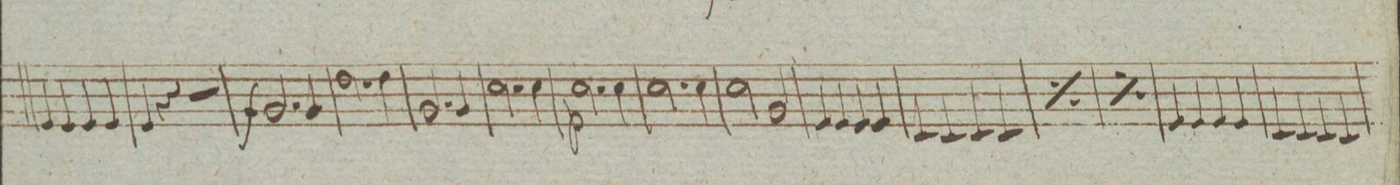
**kern	**dynam
*I"Corno 2do in C:	*
*clefG2	*
*k[]	*
*met(c|)	*
*M2/2	*
4e/	.
4e/	.
4e/	.
4e/	.
=33	=33
4e/	.
4r	.
2r	.
=34	=34
2.g/	f
4g/	.
=35	=35
2.dd\	.
4dd\	.
=36	=36
2.g/	.
4g/	.
=37	=37
2.cc\	.
4cc\	.
=38	=38
2.cc\	p
4cc\	.
=39	=39
2.cc\	.
4cc\	.
=40	=40
2cc\	.
2g/	.
=41	=41
4e/	.
4e/	.
4e/	.
4e/	.
=42	=42
4c/	.
4c/	.
4c/	.
4c/	.
=43	=43
*rep	*
4c/	.
4c/	.
4c/	.
4c/	.
*Xrep	*
=44	=44
*rep	*
4c/	.
4c/	.
4c/	.
4c/	.
*Xrep	*
=45	=45
4e/	.
4e/	.
4e/	.
4e/	.
=46	=46
4c/	.
4c/	.
4c/	.
4c/	.
=47	=47
*-	*-
